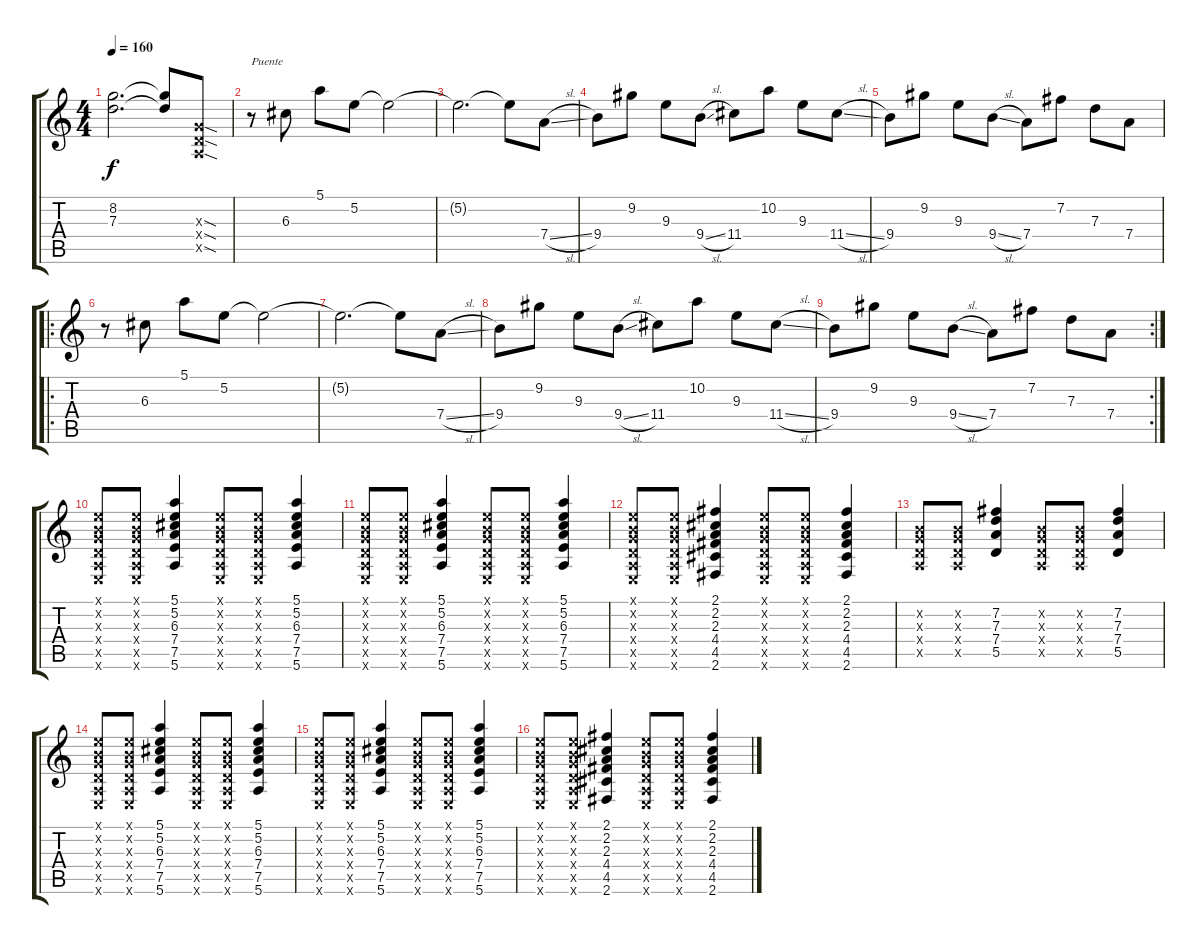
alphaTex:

\track "" {instrument electricguitarclean}
\staff {score tabs}
\tuning (E4 B3 G3 D3 A2 E2) {hide}
\ts (4 4)
\tempo 160
\clef g2
\ks c
(8.2{t} 7.3{t}).2{d dy f} (8.2{t} 7.3{t}).8 (0.3{sod x} 0.4{sod x} 0.5{sod x}).8 |
r.8{txt "Puente" instrument electricguitarclean} 6.3.8 5.1.8 5.2.8 5.2{t}.2 |
5.2{t}.2{d} 5.2{t}.8 7.4{sl}.8 |
9.4.8 9.2.8 9.3.8 9.4{sl}.8 11.4.8 10.2.8 9.3.8 11.4{sl}.8 |
9.4.8 9.2.8 9.3.8 9.4{sl}.8 7.4.8 7.2.8 7.3.8 7.4.8 |
\ro
r.8 6.3.8 5.1.8 5.2.8 5.2{t}.2 |
5.2{t}.2{d} 5.2{t}.8 7.4{sl}.8 |
9.4.8 9.2.8 9.3.8 9.4{sl}.8 11.4.8 10.2.8 9.3.8 11.4{sl}.8 |
\rc 2
9.4.8 9.2.8 9.3.8 9.4{sl}.8 7.4.8 7.2.8 7.3.8 7.4.8 |
(0.1{x} 0.2{x} 0.3{x} 0.4{x} 0.5{x} 0.6{x}).8 (0.1{x} 0.2{x} 0.3{x} 0.4{x} 0.5{x} 0.6{x}).8 (5.1 5.2 6.3 7.4 7.5 5.6).4 (0.1{x} 0.2{x} 0.3{x} 0.4{x} 0.5{x} 0.6{x}).8 (0.1{x} 0.2{x} 0.3{x} 0.4{x} 0.5{x} 0.6{x}).8 (5.1 5.2 6.3 7.4 7.5 5.6).4 |
(0.1{x} 0.2{x} 0.3{x} 0.4{x} 0.5{x} 0.6{x}).8 (0.1{x} 0.2{x} 0.3{x} 0.4{x} 0.5{x} 0.6{x}).8 (5.1 5.2 6.3 7.4 7.5 5.6).4 (0.1{x} 0.2{x} 0.3{x} 0.4{x} 0.5{x} 0.6{x}).8 (0.1{x} 0.2{x} 0.3{x} 0.4{x} 0.5{x} 0.6{x}).8 (5.1 5.2 6.3 7.4 7.5 5.6).4 |
(0.1{x} 0.2{x} 0.3{x} 0.4{x} 0.5{x} 0.6{x}).8 (0.1{x} 0.2{x} 0.3{x} 0.4{x} 0.5{x} 0.6{x}).8 (2.1 2.2 2.3 4.4 4.5 2.6).4 (0.1{x} 0.2{x} 0.3{x} 0.4{x} 0.5{x} 0.6{x}).8 (0.1{x} 0.2{x} 0.3{x} 0.4{x} 0.5{x} 0.6{x}).8 (2.1 2.2 2.3 4.4 4.5 2.6).4 |
(0.2{x} 0.3{x} 0.4{x} 0.5{x}).8 (0.2{x} 0.3{x} 0.4{x} 0.5{x}).8 (7.2 7.3 7.4 5.5).4 (0.2{x} 0.3{x} 0.4{x} 0.5{x}).8 (0.2{x} 0.3{x} 0.4{x} 0.5{x}).8 (7.2 7.3 7.4 5.5).4 |
(0.1{x} 0.2{x} 0.3{x} 0.4{x} 0.5{x} 0.6{x}).8 (0.1{x} 0.2{x} 0.3{x} 0.4{x} 0.5{x} 0.6{x}).8 (5.1 5.2 6.3 7.4 7.5 5.6).4 (0.1{x} 0.2{x} 0.3{x} 0.4{x} 0.5{x} 0.6{x}).8 (0.1{x} 0.2{x} 0.3{x} 0.4{x} 0.5{x} 0.6{x}).8 (5.1 5.2 6.3 7.4 7.5 5.6).4 |
(0.1{x} 0.2{x} 0.3{x} 0.4{x} 0.5{x} 0.6{x}).8 (0.1{x} 0.2{x} 0.3{x} 0.4{x} 0.5{x} 0.6{x}).8 (5.1 5.2 6.3 7.4 7.5 5.6).4 (0.1{x} 0.2{x} 0.3{x} 0.4{x} 0.5{x} 0.6{x}).8 (0.1{x} 0.2{x} 0.3{x} 0.4{x} 0.5{x} 0.6{x}).8 (5.1 5.2 6.3 7.4 7.5 5.6).4 |
(0.1{x} 0.2{x} 0.3{x} 0.4{x} 0.5{x} 0.6{x}).8 (0.1{x} 0.2{x} 0.3{x} 0.4{x} 0.5{x} 0.6{x}).8 (2.1 2.2 2.3 4.4 4.5 2.6).4 (0.1{x} 0.2{x} 0.3{x} 0.4{x} 0.5{x} 0.6{x}).8 (0.1{x} 0.2{x} 0.3{x} 0.4{x} 0.5{x} 0.6{x}).8 (2.1 2.2 2.3 4.4 4.5 2.6).4
